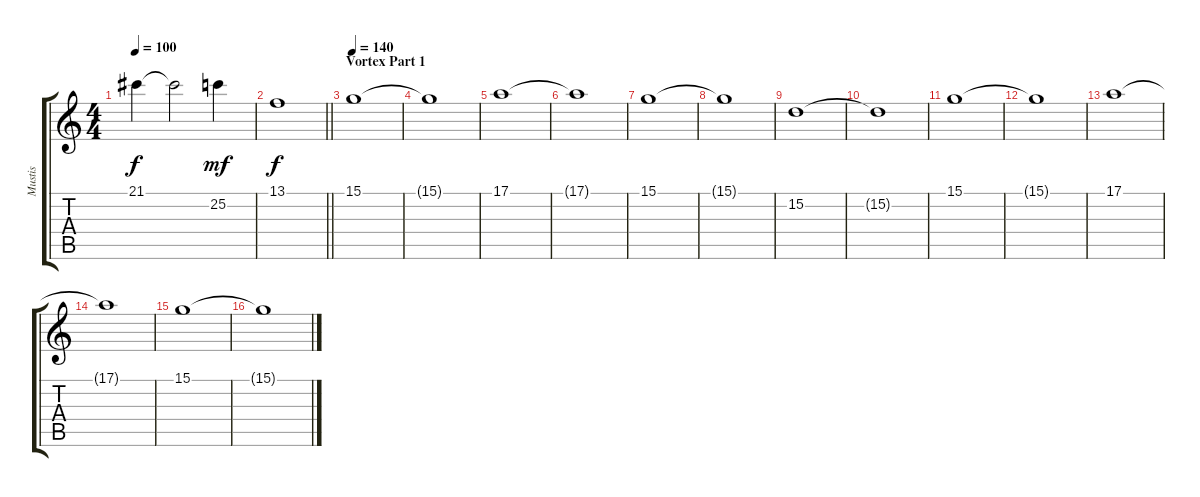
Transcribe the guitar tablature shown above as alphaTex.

\track ("Mustis" "Mustis") {instrument brasssection}
\staff {score tabs}
\tuning (E4 B3 G3 D3 A2 E2) {hide}
\ts (4 4)
\tempo 100
\clef g2
\ks c
21.1.4{dy f} 21.1{t}.2 25.2.4{dy mf} |
\barLineRight lightlight
13.1.1{dy f} |
\section ("" "Vortex Part 1")
\tempo 140
15.1.1 |
15.1{t}.1 |
17.1.1 |
17.1{t}.1 |
15.1.1 |
15.1{t}.1 |
15.2.1 |
15.2{t}.1 |
15.1.1 |
15.1{t}.1 |
17.1.1 |
17.1{t}.1 |
15.1.1 |
15.1{t}.1
